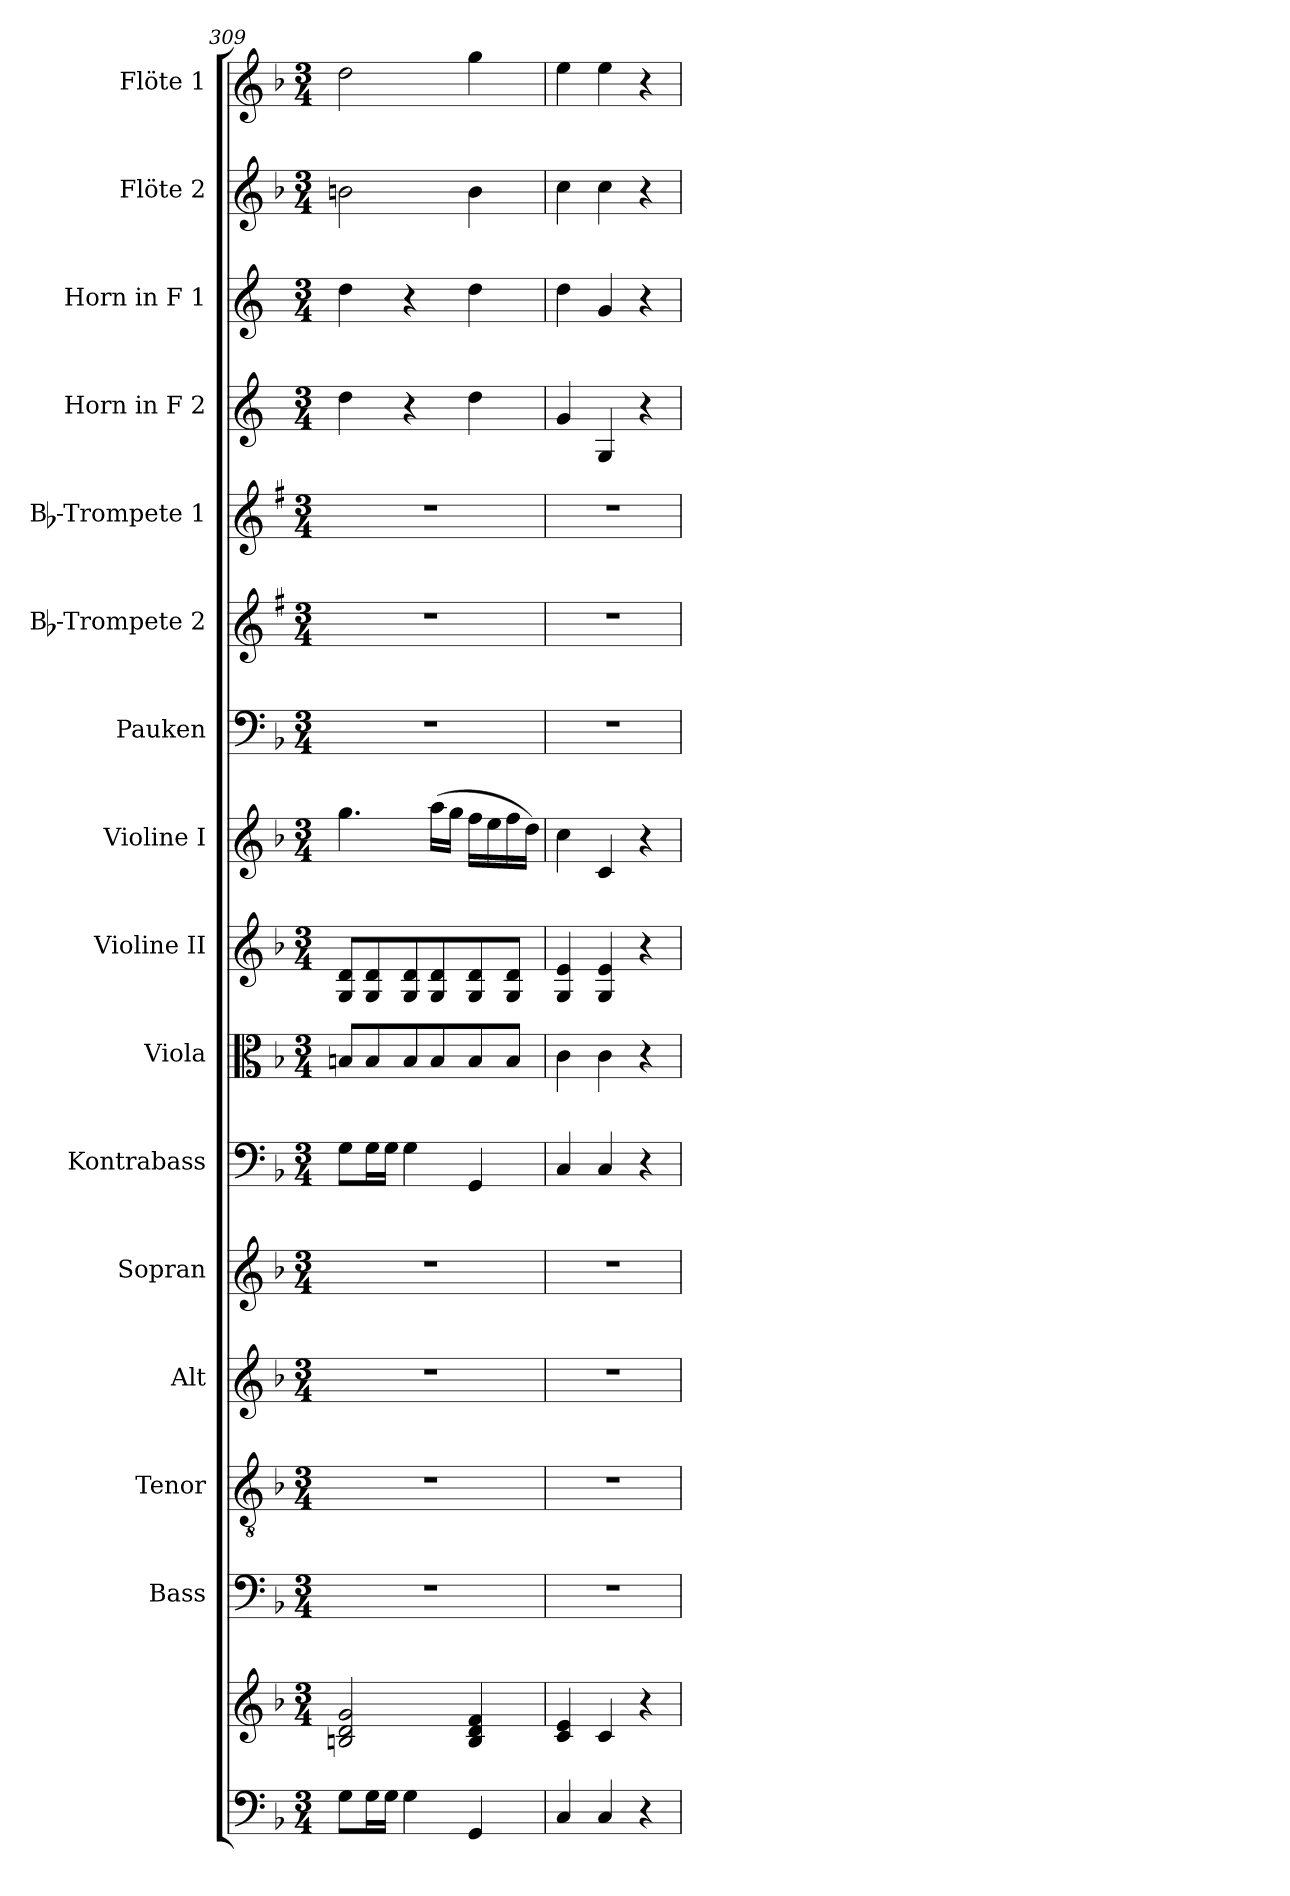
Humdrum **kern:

**kern	**kern	**kern	**kern	**kern	**kern	**kern	**kern	**kern	**kern	**kern	**kern	**kern	**kern	**kern	**kern	**kern
*part16	*part16	*part15	*part14	*part13	*part12	*part11	*part10	*part9	*part8	*part7	*part6	*part5	*part4	*part3	*part2	*part1
*staff17	*staff16	*staff15	*staff14	*staff13	*staff12	*staff11	*staff10	*staff9	*staff8	*staff7	*staff6	*staff5	*staff4	*staff3	*staff2	*staff1
*	*	*I"Bass	*I"Tenor	*I"Alt	*I"Sopran	*I"Kontrabass	*I"Viola	*I"Violine II	*I"Violine I	*I"Pauken	*I"Bb-Trompete 2	*I"Bb-Trompete 1	*I"Horn in F 2	*I"Horn in F 1	*I"Flöte 2	*I"Flöte 1
*	*	*I'B.	*I'T.	*I'A.	*I'S.	*I'Kb.	*I'Vla.	*I'Vl. II	*I'Vl. I	*I'Pk.	*I'Bb Trp. 2	*I'Bb Trp. 1	*	*	*I'Fl. 2	*I'Fl. 1
*clefF4	*clefG2	*clefF4	*clefGv2	*clefG2	*clefG2	*clefF4	*clefC3	*clefG2	*clefG2	*clefF4	*clefG2	*clefG2	*clefG2	*clefG2	*clefG2	*clefG2
*	*	*	*	*	*	*ITrd7c12	*	*	*	*	*ITrd1c2	*ITrd1c2	*ITrd4c7	*ITrd4c7	*	*
*k[b-]	*k[b-]	*k[b-]	*k[b-]	*k[b-]	*k[b-]	*k[b-]	*k[b-]	*k[b-]	*k[b-]	*k[b-]	*k[b-]	*k[b-]	*k[b-]	*k[b-]	*k[b-]	*k[b-]
*F:	*F:	*F:	*F:	*F:	*F:	*F:	*F:	*F:	*F:	*F:	*F:	*F:	*F:	*F:	*F:	*F:
*M3/4	*M3/4	*M3/4	*M3/4	*M3/4	*M3/4	*M3/4	*M3/4	*M3/4	*M3/4	*M3/4	*M3/4	*M3/4	*M3/4	*M3/4	*M3/4	*M3/4
=309	=309	=309	=309	=309	=309	=309	=309	=309	=309	=309	=309	=309	=309	=309	=309	=309
8G\L	2Bn/ 2d/ 2g/	2.r	2.r	2.r	2.r	8GG\L	8Bn/L	8G/ 8d/L	4.gg\	2.r	2.r	2.r	4g\	4g\	2bn\	2dd\
16G\L	.	.	.	.	.	16GG\L	8B/	8G/ 8d/	.	.	.	.	.	.	.	.
16G\JJ	.	.	.	.	.	16GG\JJ	.	.	.	.	.	.	.	.	.	.
4G\	.	.	.	.	.	4GG\	8B/	8G/ 8d/	.	.	.	.	4r	4r	.	.
.	.	.	.	.	.	.	8B/	8G/ 8d/	(>16aa\LL	.	.	.	.	.	.	.
.	.	.	.	.	.	.	.	.	16gg\JJ	.	.	.	.	.	.	.
4GG/	4B/ 4d/ 4f/	.	.	.	.	4GGG/	8B/	8G/ 8d/	16ff\LL	.	.	.	4g\	4g\	4b\	4gg\
.	.	.	.	.	.	.	.	.	16ee\	.	.	.	.	.	.	.
.	.	.	.	.	.	.	8B/J	8G/ 8d/J	16ff\	.	.	.	.	.	.	.
.	.	.	.	.	.	.	.	.	16dd\JJ)	.	.	.	.	.	.	.
=310	=310	=310	=310	=310	=310	=310	=310	=310	=310	=310	=310	=310	=310	=310	=310	=310
4C/	4c/ 4e/	2.r	2.r	2.r	2.r	4CC/	4c\	4G/ 4e/	4cc\	2.r	2.r	2.r	4c/	4g\	4cc\	4ee\
4C/	4c/	.	.	.	.	4CC/	4c\	4G/ 4e/	4c/	.	.	.	4C/	4c/	4cc\	4ee\
4r	4r	.	.	.	.	4r	4r	4r	4r	.	.	.	4r	4r	4r	4r
=	=	=	=	=	=	=	=	=	=	=	=	=	=	=	=	=
*-	*-	*-	*-	*-	*-	*-	*-	*-	*-	*-	*-	*-	*-	*-	*-	*-
